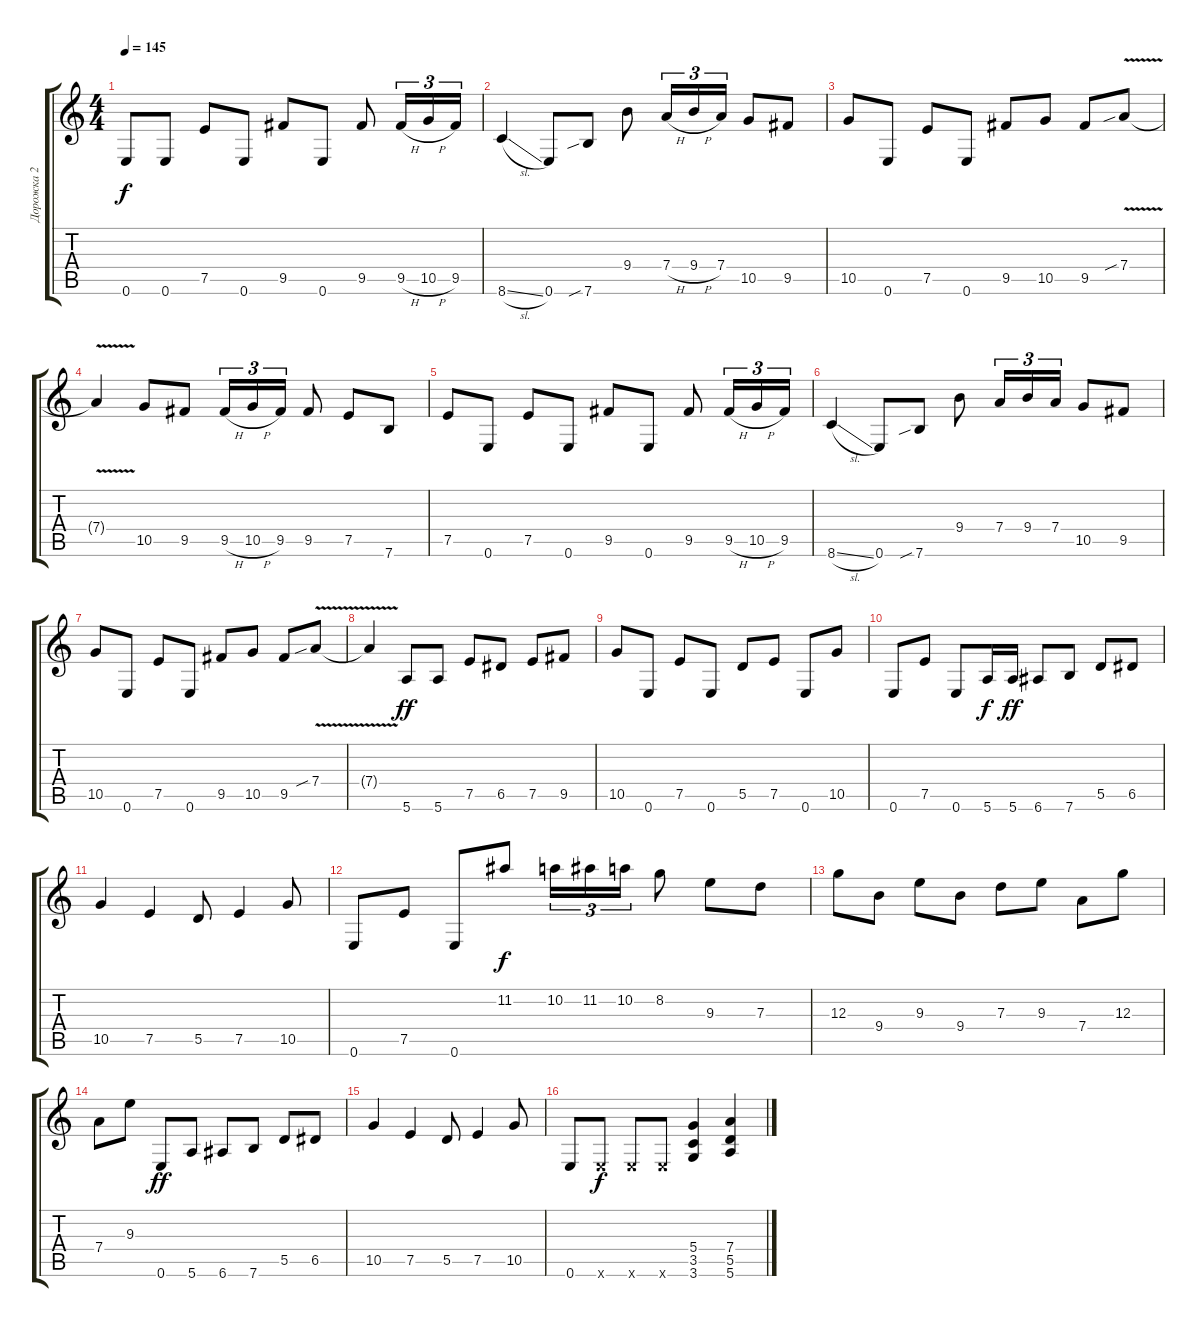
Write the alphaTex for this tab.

\track ("Дорожка 2" "Дорожка 2") {instrument overdrivenguitar}
\staff {score tabs}
\tuning (E4 B3 G3 D3 A2 E2) {hide}
\ts (4 4)
\tempo 145
\clef g2
\ks c
0.6.8{dy f} 0.6.8 7.5.8 0.6.8 9.5.8 0.6.8 9.5.8 9.5{h}.16{tu (3 2)} 10.5{h}.16{tu (3 2)} 9.5.16{tu (3 2)} |
8.6{sl}.4 0.6.8 7.6{sib}.8 9.4.8 7.4{h}.16{tu (3 2)} 9.4{h}.16{tu (3 2)} 7.4.16{tu (3 2)} 10.5.8 9.5.8 |
10.5.8 0.6.8 7.5.8 0.6.8 9.5.8 10.5.8 9.5.8 7.4{v sib}.8 |
7.4{t}.4 10.5.8 9.5.8 9.5{h}.16{tu (3 2)} 10.5{h}.16{tu (3 2)} 9.5.16{tu (3 2)} 9.5.8 7.5.8 7.6.8 |
7.5.8 0.6.8 7.5.8 0.6.8 9.5.8 0.6.8 9.5.8 9.5{h}.16{tu (3 2)} 10.5{h}.16{tu (3 2)} 9.5.16{tu (3 2)} |
8.6{sl}.4 0.6.8 7.6{sib}.8 9.4.8 7.4.16{tu (3 2)} 9.4.16{tu (3 2)} 7.4.16{tu (3 2)} 10.5.8 9.5.8 |
10.5.8 0.6.8 7.5.8 0.6.8 9.5.8 10.5.8 9.5.8 7.4{v sib}.8 |
7.4{t}.4 5.6.8{dy ff} 5.6.8 7.5.8 6.5.8 7.5.8 9.5.8 |
10.5.8 0.6.8 7.5.8 0.6.8 5.5.8 7.5.8 0.6.8 10.5.8 |
0.6.8 7.5.8 0.6.8 5.6.16{dy f} 5.6.16{dy ff} 6.6.8 7.6.8 5.5.8 6.5.8 |
10.5.4 7.5.4 5.5.8 7.5.4 10.5.8 |
0.6.8 7.5.8 0.6.8 11.2.8{dy f} 10.2.16{tu (3 2)} 11.2.16{tu (3 2)} 10.2.16{tu (3 2)} 8.2.8 9.3.8 7.3.8 |
12.3.8 9.4.8 9.3.8 9.4.8 7.3.8 9.3.8 7.4.8 12.3.8 |
7.4.8 9.3.8 0.6.8{dy ff} 5.6.8 6.6.8 7.6.8 5.5.8 6.5.8 |
10.5.4 7.5.4 5.5.8 7.5.4 10.5.8 |
0.6.8 0.6{x}.8{dy f} 0.6{x}.8 0.6{x}.8 (5.4 3.5 3.6).4 (7.4 5.5 5.6).4
